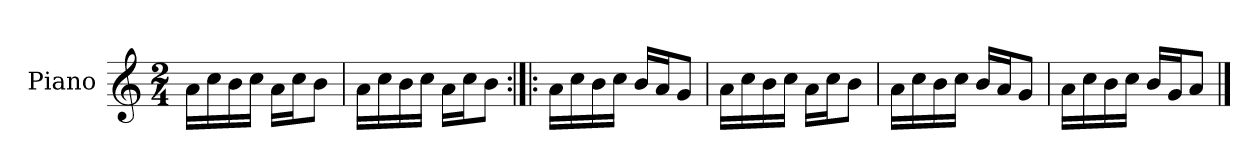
**kern
*part1
*staff1
*I"Piano
*I'Pno.
*clefG2
*k[]
*M2/4
=1
16a\LL
16cc\
16b\
16cc\JJ
16a\LL
16cc\J
8b\J
=2
16a\LL
16cc\
16b\
16cc\JJ
16a\LL
16cc\J
8b\J
=3:|!|:
16a\LL
16cc\
16b\
16cc\JJ
16b/LL
16a/J
8g/J
=4
16a\LL
16cc\
16b\
16cc\JJ
16a\LL
16cc\J
8b\J
=5
16a\LL
16cc\
16b\
16cc\JJ
16b/LL
16a/J
8g/J
!!LO:LB:g=z
=6
16a\LL
16cc\
16b\
16cc\JJ
16b/LL
16g/J
8a/J
==
*-
